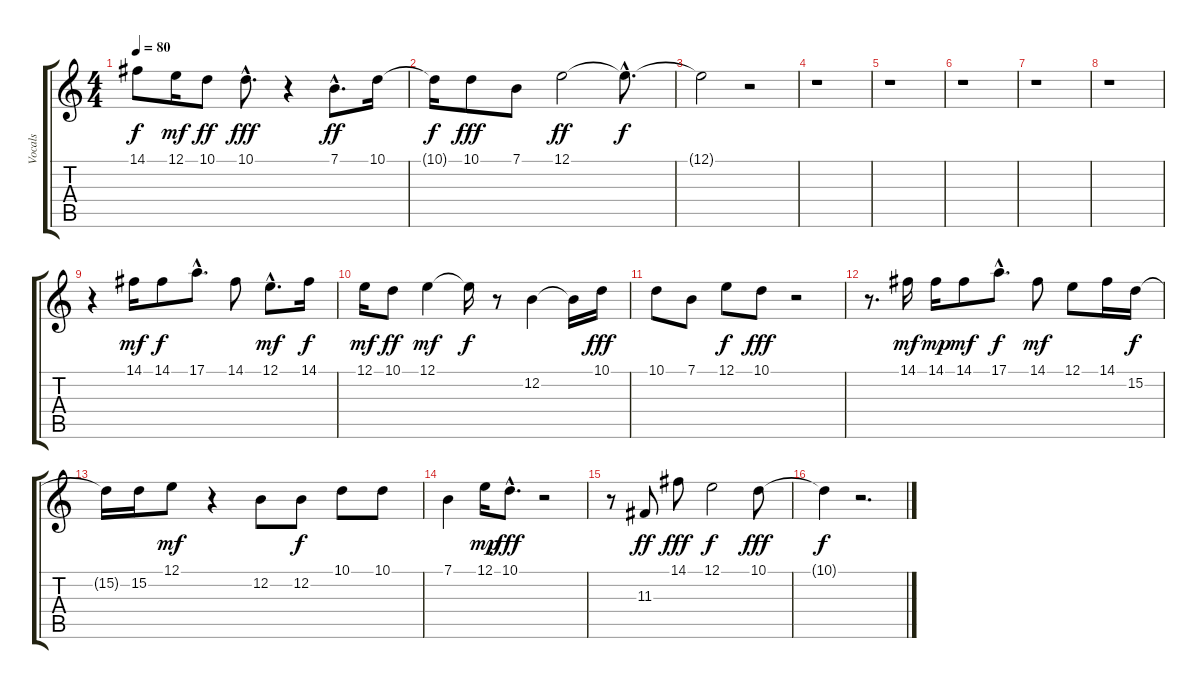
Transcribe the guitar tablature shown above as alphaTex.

\track ("Vocals              " "Vocals    ") {instrument percussiveorgan}
\staff {score tabs}
\tuning (E4 B3 G3 D3 A2 E2) {hide}
\ts (4 4)
\tempo 80
\clef g2
\ks c
14.1{t}.8{dy f} 12.1.16{dy mf} 10.1.8{dy ff} 10.1{hac}.8{d dy fff} r.4 7.1{hac}.8{d dy ff} 10.1.16 |
10.1{t}.16{dy f} 10.1.8{dy fff} 7.1.8 12.1.2{dy ff} 12.1{hac t}.8{d dy f} |
12.1{t}.2 r.2 |
r.1 |
r.1 |
r.1 |
r.1 |
r.1 |
r.4 14.1.16{dy mf} 14.1.8{dy f} 17.1{hac}.8{d} 14.1.8 12.1{hac}.8{d dy mf} 14.1.16{dy f} |
12.1.16{dy mf} 10.1.8{dy ff} 12.1.4{dy mf} 12.1{t}.16{dy f} r.8 12.2.4 12.2{t}.16 10.1.16{dy fff} |
10.1.8 7.1.8 12.1.8{dy f} 10.1.8{dy fff} r.2 |
r.8{d} 14.1.16{dy mf} 14.1.16{dy mp} 14.1.8{dy mf} 17.1{hac}.8{d dy f} 14.1.8{dy mf} 12.1.8 14.1.16 15.2.16{dy f} |
15.2{t}.16 15.2.16 12.1.8{dy mf} r.4 12.2.8 12.2.8{dy f} 10.1.8 10.1.8 |
7.1.4 12.1.16{dy mp} 10.1{hac}.8{d dy fff} r.2 |
r.8 11.3.8{dy ff} 14.1.8{dy fff} 12.1.2{dy f} 10.1.8{dy fff} |
10.1{t}.4{dy f} r.2{d}
